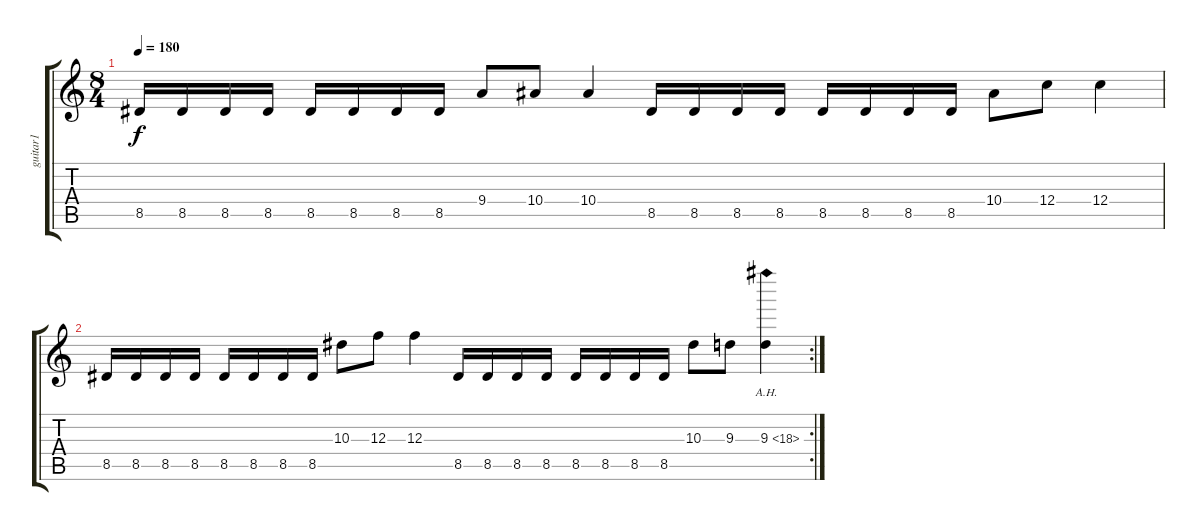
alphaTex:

\track ("guitar1" "guitar1") {instrument distortionguitar}
\staff {score tabs}
\tuning (D4 A3 F3 C3 G2 D2) {hide}
\ts (8 4)
\tempo 180
\clef g2
\ks c
8.5.16{dy f} 8.5.16 8.5.16 8.5.16 8.5.16 8.5.16 8.5.16 8.5.16 9.4.8 10.4.8 10.4.4 8.5.16 8.5.16 8.5.16 8.5.16 8.5.16 8.5.16 8.5.16 8.5.16 10.4.8 12.4.8 12.4.4 |
\rc 2
8.5.16 8.5.16 8.5.16 8.5.16 8.5.16 8.5.16 8.5.16 8.5.16 10.3.8 12.3.8 12.3.4 8.5.16 8.5.16 8.5.16 8.5.16 8.5.16 8.5.16 8.5.16 8.5.16 10.3.8 9.3.8 9.3{ah 9}.4
